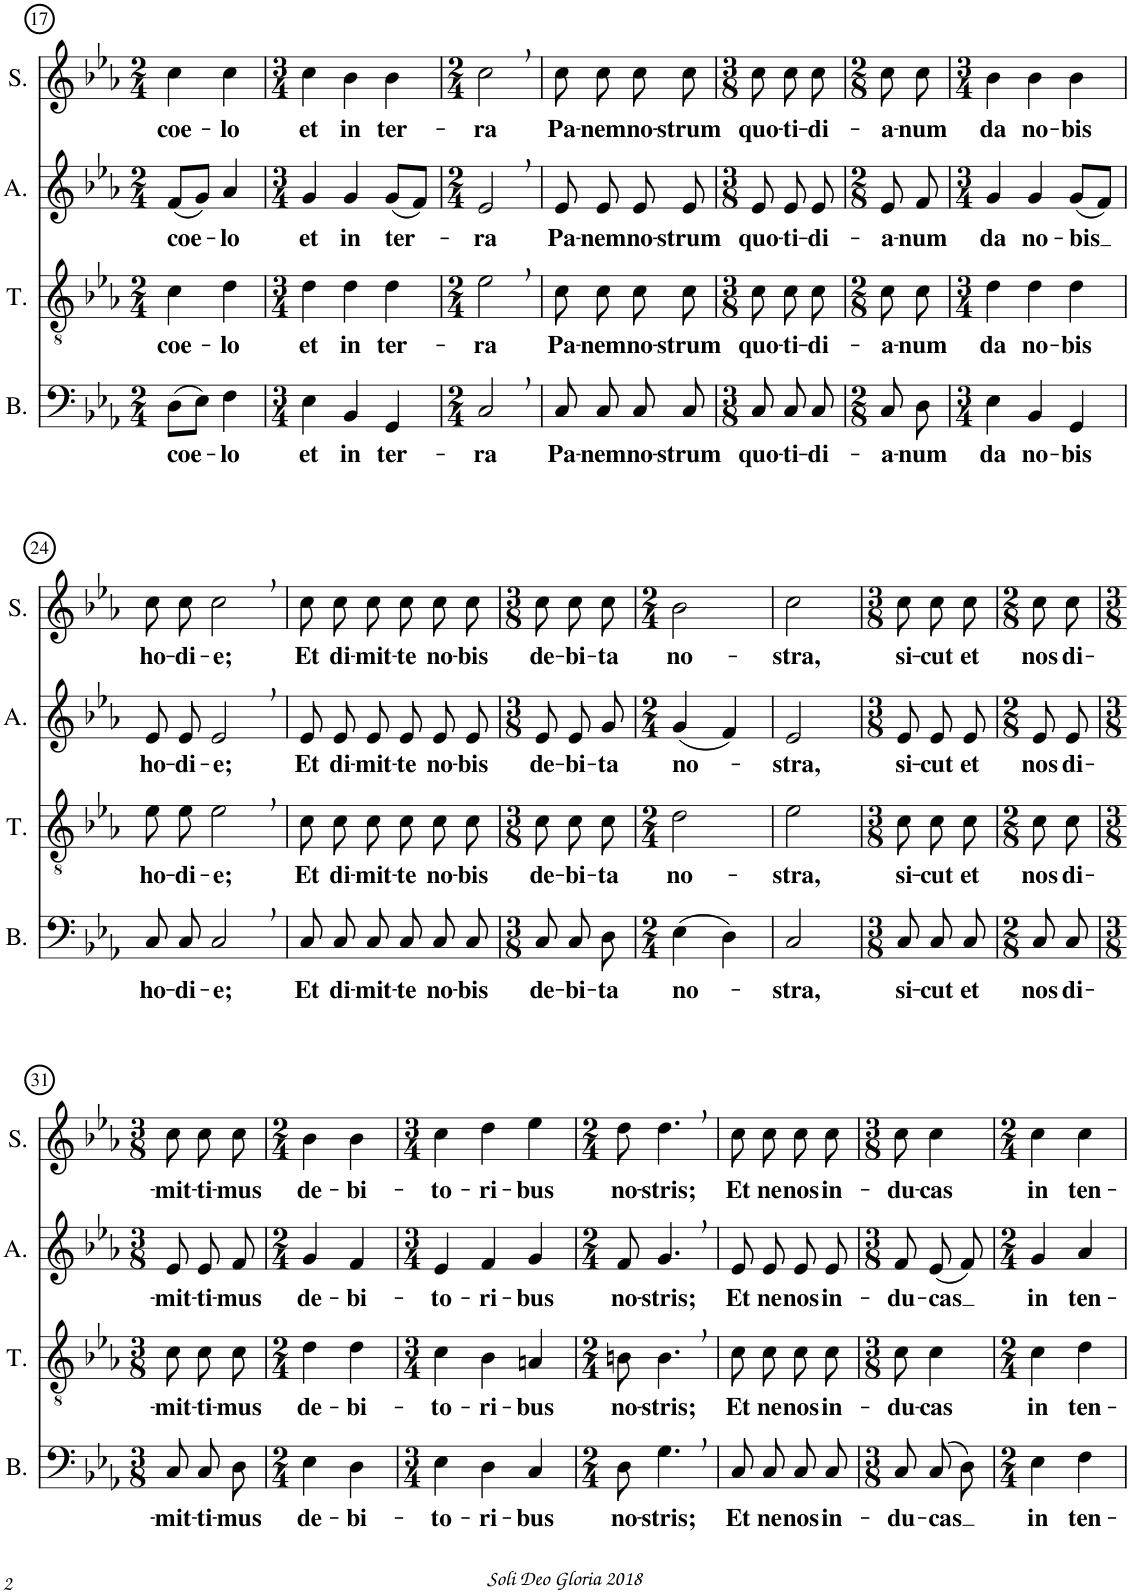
**kern	**text	**kern	**text	**kern	**text	**kern	**text
*part4	*part4	*part3	*part3	*part2	*part2	*part1	*part1
*staff4	*staff4	*staff3	*staff3	*staff2	*staff2	*staff1	*staff1
*I"Basse	*	*I"Ténor	*	*I"Alto	*	*I"Soprano	*
*I'B.	*	*I'T.	*	*I'A.	*	*I'S.	*
!!LO:PB:g=z
*clefF4	*	*clefGv2	*	*clefG2	*	*clefG2	*
*k[b-e-a-]	*	*k[b-e-a-]	*	*k[b-e-a-]	*	*k[b-e-a-]	*
*M2/4	*	*M2/4	*	*M2/4	*	*M2/4	*
=17	=17	=17	=17	=17	=17	=17	=17
!	!LO:LY:b	!	!LO:LY:b	!	!LO:LY:b	!	!LO:LY:b
(8D\L	coe-	4c\	coe-	(8f/L	coe-	4cc\	coe-
8E-\J)	.	.	.	8g/J)	.	.	.
!	!LO:LY:b	!	!LO:LY:b	!	!LO:LY:b	!	!LO:LY:b
4F\	-lo	4d\	-lo	4a-/	-lo	4cc\	-lo
=18	=18	=18	=18	=18	=18	=18	=18
*M3/4	*	*M3/4	*	*M3/4	*	*M3/4	*
!	!LO:LY:b	!	!LO:LY:b	!	!LO:LY:b	!	!LO:LY:b
4E-\	et	4d\	et	4g/	et	4cc\	et
!	!LO:LY:b	!	!LO:LY:b	!	!LO:LY:b	!	!LO:LY:b
4BB-/	in	4d\	in	4g/	in	4b-\	in
!	!LO:LY:b	!	!LO:LY:b	!	!LO:LY:b	!	!LO:LY:b
4GG/	ter-	4d\	ter-	(8g/L	ter-	4b-\	ter-
.	.	.	.	8f/J)	.	.	.
=19	=19	=19	=19	=19	=19	=19	=19
*M2/4	*	*M2/4	*	*M2/4	*	*M2/4	*
!	!LO:LY:b	!	!LO:LY:b	!	!LO:LY:b	!	!LO:LY:b
2C,/	-ra	2e-,\	-ra	2e-,/	-ra	2cc,\	-ra
=20	=20	=20	=20	=20	=20	=20	=20
!	!LO:LY:b	!	!LO:LY:b	!	!LO:LY:b	!	!LO:LY:b
8C/	Pa-	8c\L	Pa-	8e-/	Pa-	8cc\L	Pa-
!	!LO:LY:b	!	!LO:LY:b	!	!LO:LY:b	!	!LO:LY:b
8C/	-nem	8c\J	-nem	8e-/	-nem	8cc\J	-nem
!	!LO:LY:b	!	!LO:LY:b	!	!LO:LY:b	!	!LO:LY:b
8C/	no-	8c\L	no-	8e-/	no-	8cc\L	no-
!	!LO:LY:b	!	!LO:LY:b	!	!LO:LY:b	!	!LO:LY:b
8C/	-strum	8c\J	-strum	8e-/	-strum	8cc\J	-strum
=21	=21	=21	=21	=21	=21	=21	=21
*M3/8	*	*M3/8	*	*M3/8	*	*M3/8	*
!	!LO:LY:b	!	!LO:LY:b	!	!LO:LY:b	!	!LO:LY:b
8C/	quo-	8c\L	quo-	8e-/	quo-	8cc\L	quo-
!	!LO:LY:b	!	!LO:LY:b	!	!LO:LY:b	!	!LO:LY:b
8C/	-ti-	8c\	-ti-	8e-/	-ti-	8cc\	-ti-
!	!LO:LY:b	!	!LO:LY:b	!	!LO:LY:b	!	!LO:LY:b
8C/	-di-	8c\J	-di-	8e-/	-di-	8cc\J	-di-
=22	=22	=22	=22	=22	=22	=22	=22
*M2/8	*	*M2/8	*	*M2/8	*	*M2/8	*
!	!LO:LY:b	!	!LO:LY:b	!	!LO:LY:b	!	!LO:LY:b
8C/	-a-	8c\L	-a-	8e-/	-a-	8cc\L	-a-
!	!LO:LY:b	!	!LO:LY:b	!	!LO:LY:b	!	!LO:LY:b
8D\	-num	8c\J	-num	8f/	-num	8cc\J	-num
=23	=23	=23	=23	=23	=23	=23	=23
*M3/4	*	*M3/4	*	*M3/4	*	*M3/4	*
!	!LO:LY:b	!	!LO:LY:b	!	!LO:LY:b	!	!LO:LY:b
4E-\	da	4d\	da	4g/	da	4b-\	da
!	!LO:LY:b	!	!LO:LY:b	!	!LO:LY:b	!	!LO:LY:b
4BB-/	no-	4d\	no-	4g/	no-	4b-\	no-
!	!LO:LY:b	!	!LO:LY:b	!	!LO:LY:b	!	!LO:LY:b
4GG/	-bis	4d\	-bis	(8g/L	-bis	4b-\	-bis
.	.	.	.	8f/J)	.	.	.
!!LO:LB:g=z
=24	=24	=24	=24	=24	=24	=24	=24
!	!LO:LY:b	!	!LO:LY:b	!	!LO:LY:b	!	!LO:LY:b
8C/	ho-	8e-\L	ho-	8e-/	ho-	8cc\L	ho-
!	!LO:LY:b	!	!LO:LY:b	!	!LO:LY:b	!	!LO:LY:b
8C/	-di-	8e-\J	-di-	8e-/	-di-	8cc\J	-di-
!	!LO:LY:b	!	!LO:LY:b	!	!LO:LY:b	!	!LO:LY:b
2C,/	-e;	2e-,\	-e;	2e-,/	-e;	2cc,\	-e;
=25	=25	=25	=25	=25	=25	=25	=25
!	!LO:LY:b	!	!LO:LY:b	!	!LO:LY:b	!	!LO:LY:b
8C/	Et	8c\L	Et	8e-/	Et	8cc\L	Et
!	!LO:LY:b	!	!LO:LY:b	!	!LO:LY:b	!	!LO:LY:b
8C/	di-	8c\J	di-	8e-/	di-	8cc\J	di-
!	!LO:LY:b	!	!LO:LY:b	!	!LO:LY:b	!	!LO:LY:b
8C/	-mit-	8c\L	-mit-	8e-/	-mit-	8cc\L	-mit-
!	!LO:LY:b	!	!LO:LY:b	!	!LO:LY:b	!	!LO:LY:b
8C/	-te	8c\J	-te	8e-/	-te	8cc\J	-te
!	!LO:LY:b	!	!LO:LY:b	!	!LO:LY:b	!	!LO:LY:b
8C/	no-	8c\L	no-	8e-/	no-	8cc\L	no-
!	!LO:LY:b	!	!LO:LY:b	!	!LO:LY:b	!	!LO:LY:b
8C/	-bis	8c\J	-bis	8e-/	-bis	8cc\J	-bis
=26	=26	=26	=26	=26	=26	=26	=26
*M3/8	*	*M3/8	*	*M3/8	*	*M3/8	*
!	!LO:LY:b	!	!LO:LY:b	!	!LO:LY:b	!	!LO:LY:b
8C/	de-	8c\L	de-	8e-/	de-	8cc\L	de-
!	!LO:LY:b	!	!LO:LY:b	!	!LO:LY:b	!	!LO:LY:b
8C/	-bi-	8c\	-bi-	8e-/	-bi-	8cc\	-bi-
!	!LO:LY:b	!	!LO:LY:b	!	!LO:LY:b	!	!LO:LY:b
8D\	-ta	8c\J	-ta	8g/	-ta	8cc\J	-ta
=27	=27	=27	=27	=27	=27	=27	=27
*M2/4	*	*M2/4	*	*M2/4	*	*M2/4	*
!	!LO:LY:b	!	!LO:LY:b	!	!LO:LY:b	!	!LO:LY:b
(4E-\	no-	2d\	no-	(4g/	no-	2b-\	no-
4D\)	.	.	.	4f/)	.	.	.
=28	=28	=28	=28	=28	=28	=28	=28
!	!LO:LY:b	!	!LO:LY:b	!	!LO:LY:b	!	!LO:LY:b
2C/	-stra,	2e-\	-stra,	2e-/	-stra,	2cc\	-stra,
=29	=29	=29	=29	=29	=29	=29	=29
*M3/8	*	*M3/8	*	*M3/8	*	*M3/8	*
!	!LO:LY:b	!	!LO:LY:b	!	!LO:LY:b	!	!LO:LY:b
8C/	si-	8c\L	si-	8e-/	si-	8cc\L	si-
!	!LO:LY:b	!	!LO:LY:b	!	!LO:LY:b	!	!LO:LY:b
8C/	-cut	8c\	-cut	8e-/	-cut	8cc\	-cut
!	!LO:LY:b	!	!LO:LY:b	!	!LO:LY:b	!	!LO:LY:b
8C/	et	8c\J	et	8e-/	et	8cc\J	et
=30	=30	=30	=30	=30	=30	=30	=30
*M2/8	*	*M2/8	*	*M2/8	*	*M2/8	*
!	!LO:LY:b	!	!LO:LY:b	!	!LO:LY:b	!	!LO:LY:b
8C/	nos	8c\L	nos	8e-/	nos	8cc\L	nos
!	!LO:LY:b	!	!LO:LY:b	!	!LO:LY:b	!	!LO:LY:b
8C/	di-	8c\J	di-	8e-/	di-	8cc\J	di-
!!LO:LB:g=z
=31	=31	=31	=31	=31	=31	=31	=31
*M3/8	*	*M3/8	*	*M3/8	*	*M3/8	*
!	!LO:LY:b	!	!LO:LY:b	!	!LO:LY:b	!	!LO:LY:b
8C/	-mit-	8c\L	-mit-	8e-/	-mit-	8cc\L	-mit-
!	!LO:LY:b	!	!LO:LY:b	!	!LO:LY:b	!	!LO:LY:b
8C/	-ti-	8c\	-ti-	8e-/	-ti-	8cc\	-ti-
!	!LO:LY:b	!	!LO:LY:b	!	!LO:LY:b	!	!LO:LY:b
8D\	-mus	8c\J	-mus	8f/	-mus	8cc\J	-mus
=32	=32	=32	=32	=32	=32	=32	=32
*M2/4	*	*M2/4	*	*M2/4	*	*M2/4	*
!	!LO:LY:b	!	!LO:LY:b	!	!LO:LY:b	!	!LO:LY:b
4E-\	de-	4d\	de-	4g/	de-	4b-\	de-
!	!LO:LY:b	!	!LO:LY:b	!	!LO:LY:b	!	!LO:LY:b
4D\	-bi-	4d\	-bi-	4f/	-bi-	4b-\	-bi-
=33	=33	=33	=33	=33	=33	=33	=33
*M3/4	*	*M3/4	*	*M3/4	*	*M3/4	*
!	!LO:LY:b	!	!LO:LY:b	!	!LO:LY:b	!	!LO:LY:b
4E-\	-to-	4c\	-to-	4e-/	-to-	4cc\	-to-
!	!LO:LY:b	!	!LO:LY:b	!	!LO:LY:b	!	!LO:LY:b
4D\	-ri-	4B-\	-ri-	4f/	-ri-	4dd\	-ri-
!	!LO:LY:b	!	!LO:LY:b	!	!LO:LY:b	!	!LO:LY:b
4C/	-bus	4An/	-bus	4g/	-bus	4ee-\	-bus
=34	=34	=34	=34	=34	=34	=34	=34
*M2/4	*	*M2/4	*	*M2/4	*	*M2/4	*
!	!LO:LY:b	!	!LO:LY:b	!	!LO:LY:b	!	!LO:LY:b
8D\	no-	8Bn\	no-	8f/	no-	8dd\	no-
!	!LO:LY:b	!	!LO:LY:b	!	!LO:LY:b	!	!LO:LY:b
4.G,\	-stris;	4.B,\	-stris;	4.g,/	-stris;	4.dd,\	-stris;
=35	=35	=35	=35	=35	=35	=35	=35
!	!LO:LY:b	!	!LO:LY:b	!	!LO:LY:b	!	!LO:LY:b
8C/	Et	8c\L	Et	8e-/	Et	8cc\L	Et
!	!LO:LY:b	!	!LO:LY:b	!	!LO:LY:b	!	!LO:LY:b
8C/	ne	8c\J	ne	8e-/	ne	8cc\J	ne
!	!LO:LY:b	!	!LO:LY:b	!	!LO:LY:b	!	!LO:LY:b
8C/	nos	8c\L	nos	8e-/	nos	8cc\L	nos
!	!LO:LY:b	!	!LO:LY:b	!	!LO:LY:b	!	!LO:LY:b
8C/	in-	8c\J	in-	8e-/	in-	8cc\J	in-
=36	=36	=36	=36	=36	=36	=36	=36
*M3/8	*	*M3/8	*	*M3/8	*	*M3/8	*
!	!LO:LY:b	!	!LO:LY:b	!	!LO:LY:b	!	!LO:LY:b
8C/	-du-	8c\	-du-	8f/	-du-	8cc\	-du-
!	!LO:LY:b	!	!LO:LY:b	!	!LO:LY:b	!	!LO:LY:b
(8C/	-cas	4c\	-cas	(8e-/	-cas	4cc\	-cas
8D\)	.	.	.	8f/)	.	.	.
=37	=37	=37	=37	=37	=37	=37	=37
*M2/4	*	*M2/4	*	*M2/4	*	*M2/4	*
!	!LO:LY:b	!	!LO:LY:b	!	!LO:LY:b	!	!LO:LY:b
4E-\	in	4c\	in	4g/	in	4cc\	in
!	!LO:LY:b	!	!LO:LY:b	!	!LO:LY:b	!	!LO:LY:b
4F\	ten-	4d\	ten-	4a-/	ten-	4cc\	ten-
=	=	=	=	=	=	=	=
*-	*-	*-	*-	*-	*-	*-	*-
